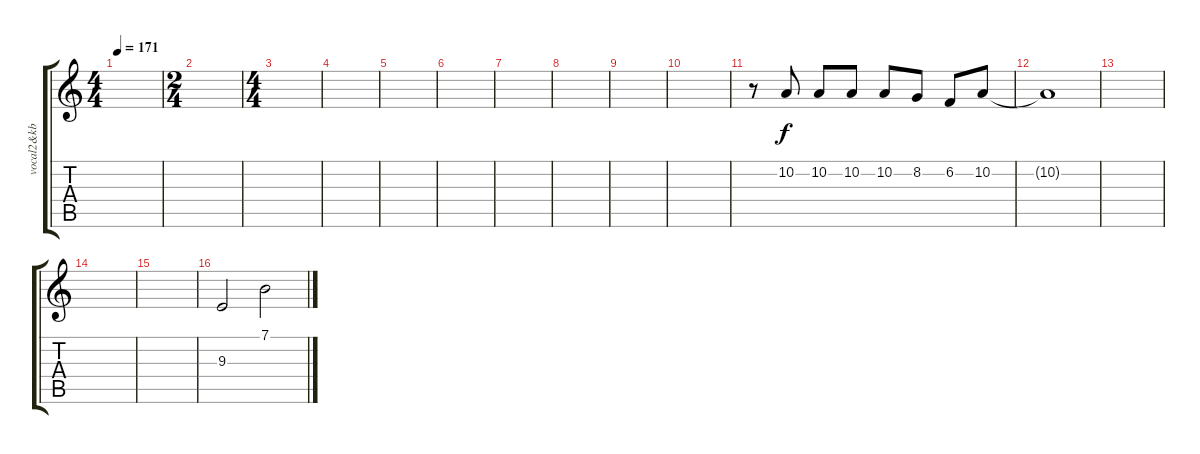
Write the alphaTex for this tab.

\track ("vocal2&kb" "vocal2&kb") {instrument harmonica}
\staff {score tabs}
\tuning (E4 B3 G3 D3 A2 E2) {hide}
\ts (4 4)
\tempo 171
\clef g2
\ks c
|
\ts (2 4)
|
\ts (4 4)
|
|
|
|
|
|
|
|
r.8 10.2.8{volume 11 balance 8 instrument contrabass} 10.2.8 10.2.8 10.2.8 8.2.8 6.2.8 10.2.8 |
10.2{t}.1 |
|
|
|
9.3.2 7.1.2
